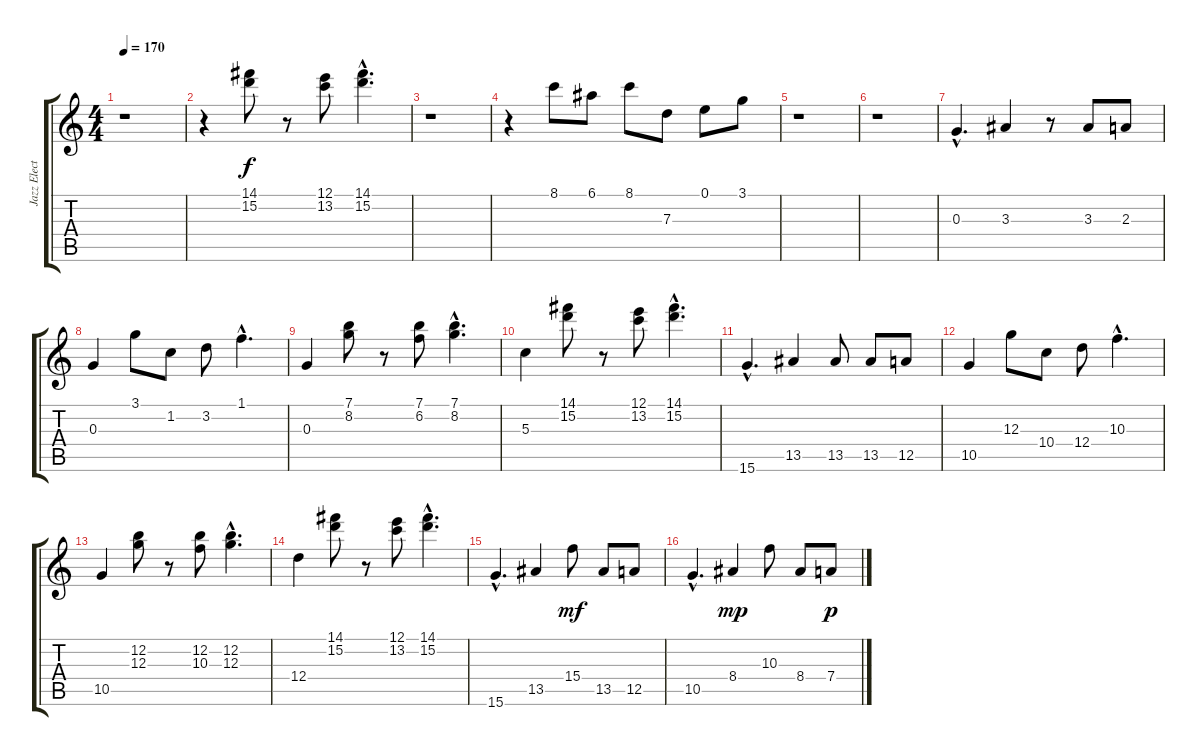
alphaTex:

\track ("Jazz Electric" "Jazz Elect") {instrument electricguitarjazz}
\staff {score tabs}
\tuning (E4 B3 G3 D3 A2 E2) {hide}
\ts (4 4)
\tempo 170
\clef g2
\ks c
r.1{dy f} |
r.4 (14.1 15.2).8 r.8 (12.1 13.2).8 (14.1{hac} 15.2{hac}).4{d} |
r.1 |
r.4 8.1.8 6.1.8 8.1.8 7.3.8 0.1.8 3.1.8 |
r.1 |
r.1 |
0.3{hac}.4{d} 3.3.4 r.8 3.3.8 2.3.8 |
0.3.4 3.1.8 1.2.8 3.2.8 1.1{hac}.4{d} |
0.3.4 (7.1 8.2).8 r.8 (7.1 6.2).8 (7.1{hac} 8.2{hac}).4{d} |
5.3.4 (14.1 15.2).8 r.8 (12.1 13.2).8 (14.1{hac} 15.2{hac}).4{d} |
15.6{hac}.4{d} 13.5.4 13.5.8 13.5.8 12.5.8 |
10.5.4 12.3.8 10.4.8 12.4.8 10.3{hac}.4{d} |
10.5.4 (12.2 12.3).8 r.8 (12.2 10.3).8 (12.2{hac} 12.3{hac}).4{d} |
12.4.4 (14.1 15.2).8 r.8 (12.1 13.2).8 (14.1{hac} 15.2{hac}).4{d} |
15.6{hac}.4{d} 13.5.4 15.4.8{dy mf} 13.5.8 12.5.8 |
10.5{hac}.4{d} 8.4.4{dy mp} 10.3.8 8.4.8 7.4.8{dy p}
